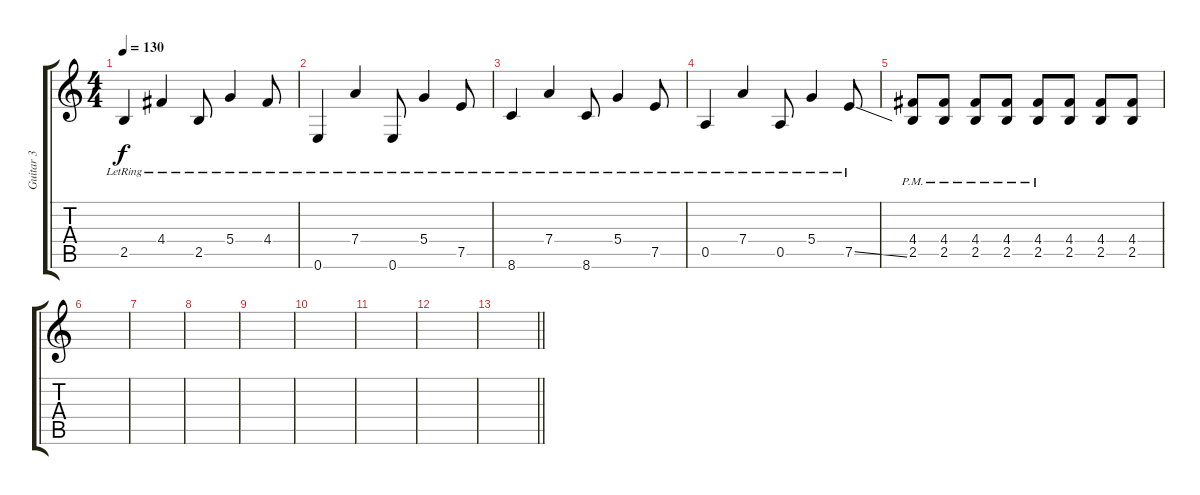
\track ("Guitar 3" "Guitar 3") {instrument distortionguitar}
\staff {score tabs}
\tuning (E4 B3 G3 D3 A2 E2) {hide}
\ts (4 4)
\tempo 130
\clef g2
\ks c
2.5{lr}.4{dy f} 4.4{lr}.4 2.5{lr}.8 5.4{lr}.4 4.4{lr}.8 |
0.6{lr}.4{volume 16} 7.4{lr}.4 0.6{lr}.8 5.4{lr}.4 7.5{lr}.8 |
8.6{lr}.4 7.4{lr}.4 8.6{lr}.8 5.4{lr}.4 7.5{lr}.8 |
0.5{lr}.4 7.4{lr}.4 0.5{lr}.8 5.4{lr}.4 7.5{ss lr}.8 |
(4.4{pm} 2.5{pm}).8 (4.4{pm} 2.5{pm}).8 (4.4{pm} 2.5{pm}).8 (4.4{pm} 2.5{pm}).8 (4.4{pm} 2.5{pm}).8 (4.4 2.5).8 (4.4 2.5).8 (4.4 2.5).8 |
|
|
|
|
|
|
|
\barLineRight lightlight
